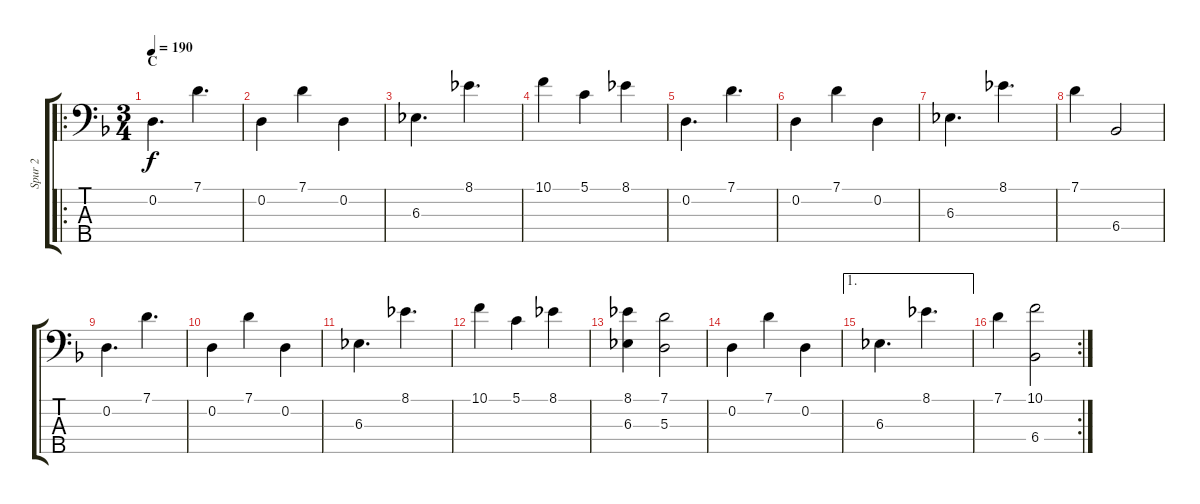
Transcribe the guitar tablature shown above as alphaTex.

\track ("Spur 2" "Spur 2") {instrument acousticbass}
\staff {score tabs}
\tuning (G2 D2 A1 E1 B0) {hide}
\ro
\ts (3 4)
\section ("" "C")
\tempo 190
\clef f4
\ks dminor
0.2.4{d dy f} 7.1.4{d} |
0.2.4 7.1.4 0.2.4 |
6.3.4{d} 8.1.4{d} |
10.1.4 5.1.4 8.1.4 |
0.2.4{d} 7.1.4{d} |
0.2.4 7.1.4 0.2.4 |
6.3.4{d} 8.1.4{d} |
7.1.4 6.4.2 |
0.2.4{d} 7.1.4{d} |
0.2.4 7.1.4 0.2.4 |
6.3.4{d} 8.1.4{d} |
10.1.4 5.1.4 8.1.4 |
(8.1 6.3).4 (7.1 5.3).2 |
0.2.4 7.1.4 0.2.4 |
\ae 1
6.3.4{d} 8.1.4{d} |
\rc 2
7.1.4 (10.1 6.4).2
